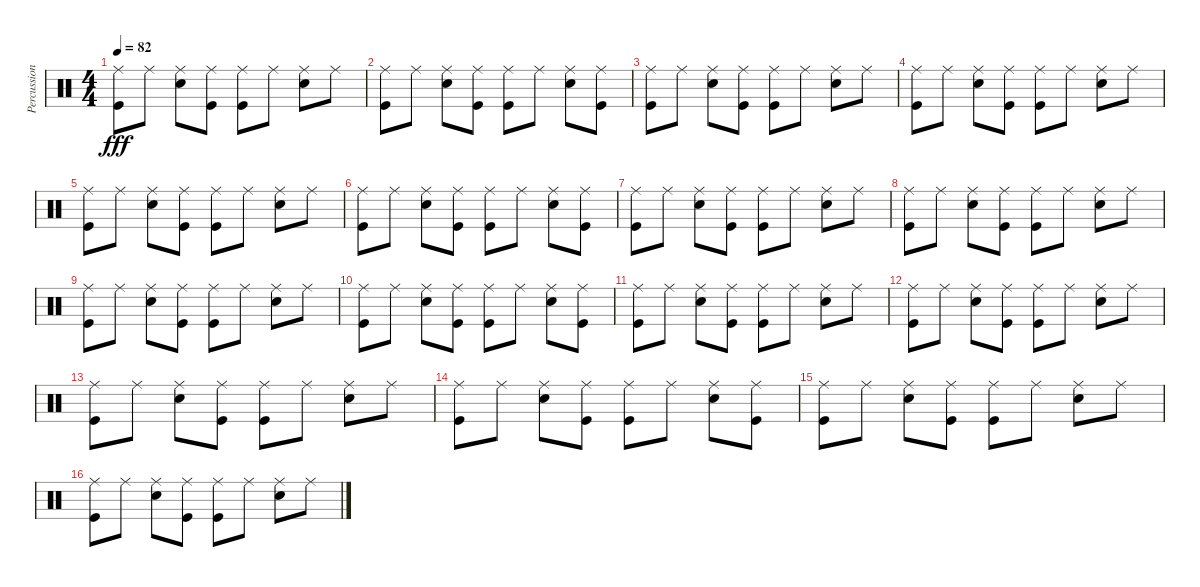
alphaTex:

\track ("Percussion" "Percussion") {instrument percussion}
\staff {score}
\articulation defaults
\ts (4 4)
\tempo 82
\clef neutral
\ks c
("Ride (middle)" "Kick (hit)").8{dy fff} "Ride (middle)".8 ("Ride (middle)" "Electric Snare (hit)").8 ("Ride (middle)" "Kick (hit)").8 ("Ride (middle)" "Kick (hit)").8 "Ride (middle)".8 ("Ride (middle)" "Electric Snare (hit)").8 "Ride (middle)".8 |
("Ride (middle)" "Kick (hit)").8 "Ride (middle)".8 ("Ride (middle)" "Electric Snare (hit)").8 ("Ride (middle)" "Kick (hit)").8 ("Ride (middle)" "Kick (hit)").8 "Ride (middle)".8 ("Ride (middle)" "Electric Snare (hit)").8 ("Ride (middle)" "Kick (hit)").8 |
("Ride (middle)" "Kick (hit)").8 "Ride (middle)".8 ("Ride (middle)" "Electric Snare (hit)").8 ("Ride (middle)" "Kick (hit)").8 ("Ride (middle)" "Kick (hit)").8 "Ride (middle)".8 ("Ride (middle)" "Electric Snare (hit)").8 "Ride (middle)".8 |
("Ride (middle)" "Kick (hit)").8 "Ride (middle)".8 ("Ride (middle)" "Electric Snare (hit)").8 ("Ride (middle)" "Kick (hit)").8 ("Ride (middle)" "Kick (hit)").8 "Ride (middle)".8 ("Ride (middle)" "Electric Snare (hit)").8 "Ride (middle)".8 |
("Ride (middle)" "Kick (hit)").8 "Ride (middle)".8 ("Ride (middle)" "Electric Snare (hit)").8 ("Ride (middle)" "Kick (hit)").8 ("Ride (middle)" "Kick (hit)").8 "Ride (middle)".8 ("Ride (middle)" "Electric Snare (hit)").8 "Ride (middle)".8 |
("Ride (middle)" "Kick (hit)").8 "Ride (middle)".8 ("Ride (middle)" "Electric Snare (hit)").8 ("Ride (middle)" "Kick (hit)").8 ("Ride (middle)" "Kick (hit)").8 "Ride (middle)".8 ("Ride (middle)" "Electric Snare (hit)").8 ("Ride (middle)" "Kick (hit)").8 |
("Ride (middle)" "Kick (hit)").8 "Ride (middle)".8 ("Ride (middle)" "Electric Snare (hit)").8 ("Ride (middle)" "Kick (hit)").8 ("Ride (middle)" "Kick (hit)").8 "Ride (middle)".8 ("Ride (middle)" "Electric Snare (hit)").8 "Ride (middle)".8 |
("Ride (middle)" "Kick (hit)").8 "Ride (middle)".8 ("Ride (middle)" "Electric Snare (hit)").8 ("Ride (middle)" "Kick (hit)").8 ("Ride (middle)" "Kick (hit)").8 "Ride (middle)".8 ("Ride (middle)" "Electric Snare (hit)").8 "Ride (middle)".8 |
("Ride (middle)" "Kick (hit)").8 "Ride (middle)".8 ("Ride (middle)" "Electric Snare (hit)").8 ("Ride (middle)" "Kick (hit)").8 ("Ride (middle)" "Kick (hit)").8 "Ride (middle)".8 ("Ride (middle)" "Electric Snare (hit)").8 "Ride (middle)".8 |
("Ride (middle)" "Kick (hit)").8 "Ride (middle)".8 ("Ride (middle)" "Electric Snare (hit)").8 ("Ride (middle)" "Kick (hit)").8 ("Ride (middle)" "Kick (hit)").8 "Ride (middle)".8 ("Ride (middle)" "Electric Snare (hit)").8 ("Ride (middle)" "Kick (hit)").8 |
("Ride (middle)" "Kick (hit)").8 "Ride (middle)".8 ("Ride (middle)" "Electric Snare (hit)").8 ("Ride (middle)" "Kick (hit)").8 ("Ride (middle)" "Kick (hit)").8 "Ride (middle)".8 ("Ride (middle)" "Electric Snare (hit)").8 "Ride (middle)".8 |
("Ride (middle)" "Kick (hit)").8 "Ride (middle)".8 ("Ride (middle)" "Electric Snare (hit)").8 ("Ride (middle)" "Kick (hit)").8 ("Ride (middle)" "Kick (hit)").8 "Ride (middle)".8 ("Ride (middle)" "Electric Snare (hit)").8 "Ride (middle)".8 |
("Ride (middle)" "Kick (hit)").8 "Ride (middle)".8 ("Ride (middle)" "Electric Snare (hit)").8 ("Ride (middle)" "Kick (hit)").8 ("Ride (middle)" "Kick (hit)").8 "Ride (middle)".8 ("Ride (middle)" "Electric Snare (hit)").8 "Ride (middle)".8 |
("Ride (middle)" "Kick (hit)").8 "Ride (middle)".8 ("Ride (middle)" "Electric Snare (hit)").8 ("Ride (middle)" "Kick (hit)").8 ("Ride (middle)" "Kick (hit)").8 "Ride (middle)".8 ("Ride (middle)" "Electric Snare (hit)").8 ("Ride (middle)" "Kick (hit)").8 |
("Ride (middle)" "Kick (hit)").8 "Ride (middle)".8 ("Ride (middle)" "Electric Snare (hit)").8 ("Ride (middle)" "Kick (hit)").8 ("Ride (middle)" "Kick (hit)").8 "Ride (middle)".8 ("Ride (middle)" "Electric Snare (hit)").8 "Ride (middle)".8 |
("Ride (middle)" "Kick (hit)").8 "Ride (middle)".8 ("Ride (middle)" "Electric Snare (hit)").8 ("Ride (middle)" "Kick (hit)").8 ("Ride (middle)" "Kick (hit)").8 "Ride (middle)".8 ("Ride (middle)" "Electric Snare (hit)").8 "Ride (middle)".8
